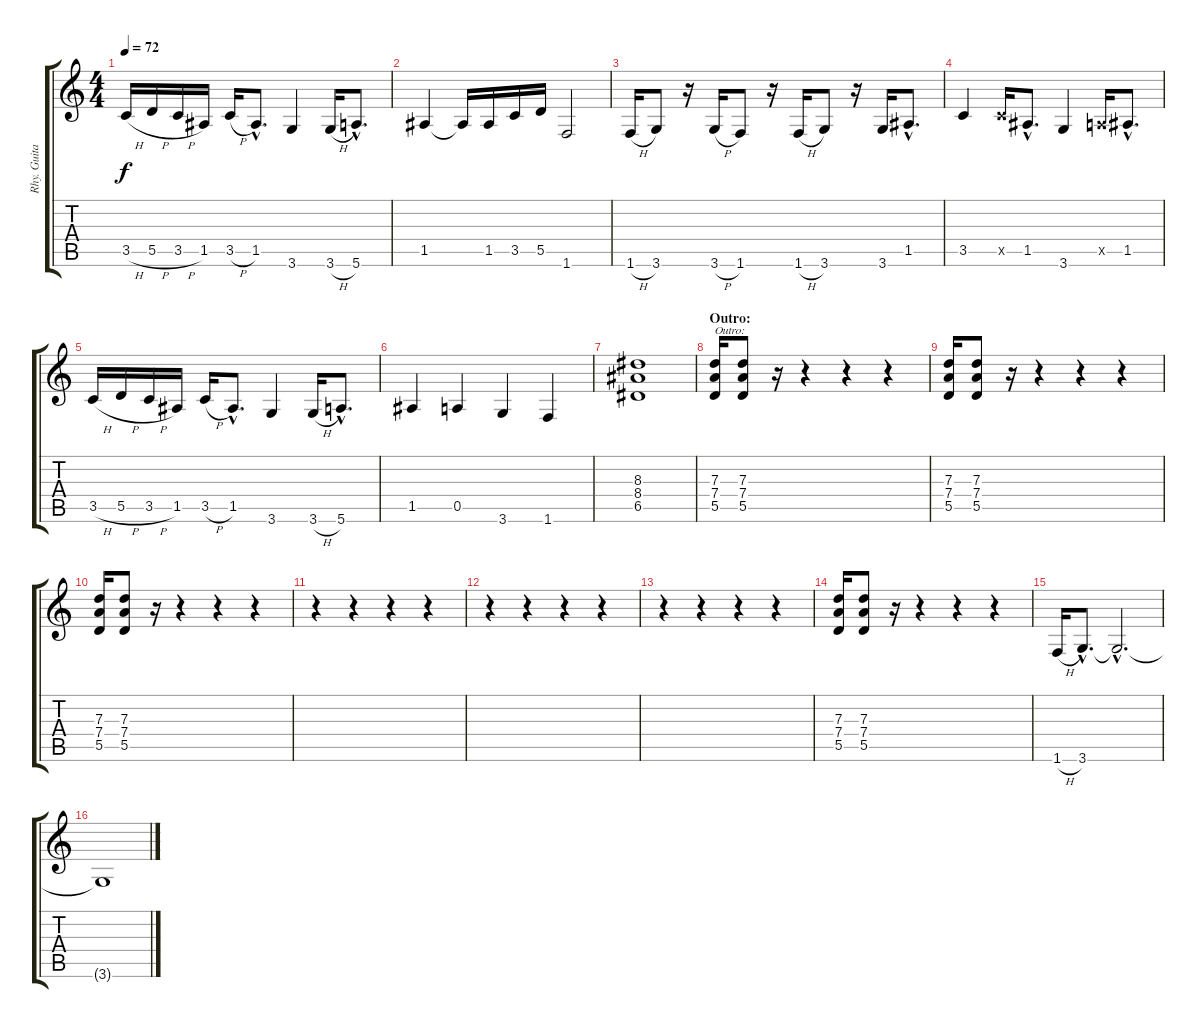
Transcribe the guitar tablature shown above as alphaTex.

\track ("Rhy. Guitar 1" "Rhy. Guita") {instrument distortionguitar}
\staff {score tabs}
\tuning (E4 B3 G3 D3 A2 E2) {hide}
\ts (4 4)
\tempo 72
\clef g2
\ks c
3.5{h}.16{dy f} 5.5{h}.16 3.5{h}.16 1.5.16 3.5{h}.16 1.5{hac}.8{d} 3.6.4 3.6{h}.16 5.6{hac}.8{d} |
1.5.4 1.5{t}.16 1.5.16 3.5.16 5.5.16 1.6.2 |
1.6{h}.16 3.6.8 r.16 3.6{h}.16 1.6.8 r.16 1.6{h}.16 3.6.8 r.16 3.6.16 1.5{hac}.8{d} |
3.5.4 3.5{x}.16 1.5{hac}.8{d} 3.6.4 0.5{x}.16 1.5{hac}.8{d} |
3.5{h}.16 5.5{h}.16 3.5{h}.16 1.5.16 3.5{h}.16 1.5{hac}.8{d} 3.6.4 3.6{h}.16 5.6{hac}.8{d} |
1.5.4 0.5.4 3.6.4 1.6.4 |
(8.3 8.4 6.5).1 |
\section ("" "Outro:")
(7.3 7.4 5.5).16{txt "Outro:"} (7.3 7.4 5.5).8 r.16 r.4 r.4 r.4 |
(7.3 7.4 5.5).16 (7.3 7.4 5.5).8 r.16 r.4 r.4 r.4 |
(7.3 7.4 5.5).16 (7.3 7.4 5.5).8 r.16 r.4 r.4 r.4 |
r.4 r.4 r.4 r.4 |
r.4 r.4 r.4 r.4 |
r.4 r.4 r.4 r.4 |
(7.3 7.4 5.5).16 (7.3 7.4 5.5).8 r.16 r.4 r.4 r.4 |
1.6{h}.16 3.6{hac}.8{d} 3.6{hac t}.2{d} |
3.6{t}.1
